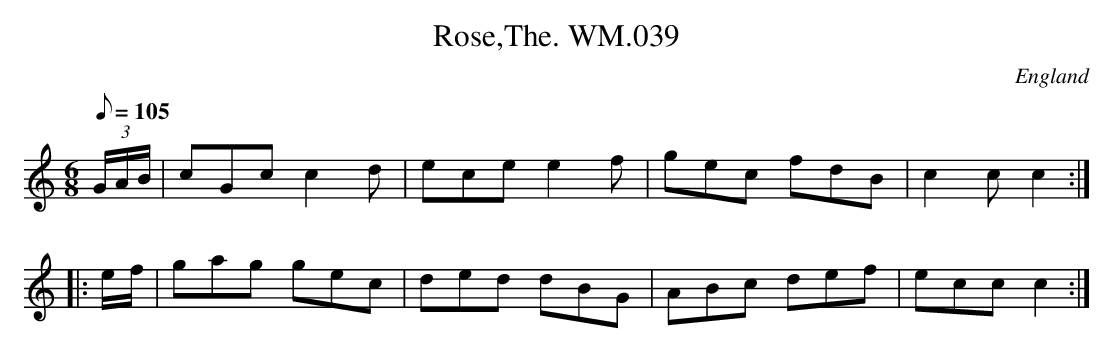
X:1
T:Rose,The. WM.039
M:6/8
L:1/8
Q:105
O:England
K:C
(3G/A/B/|cGc c2d|ece e2f|gec fdB|c2cc2:|!
|:e/-f/|gag gec|ded dBG|ABc def|eccc2:|]
